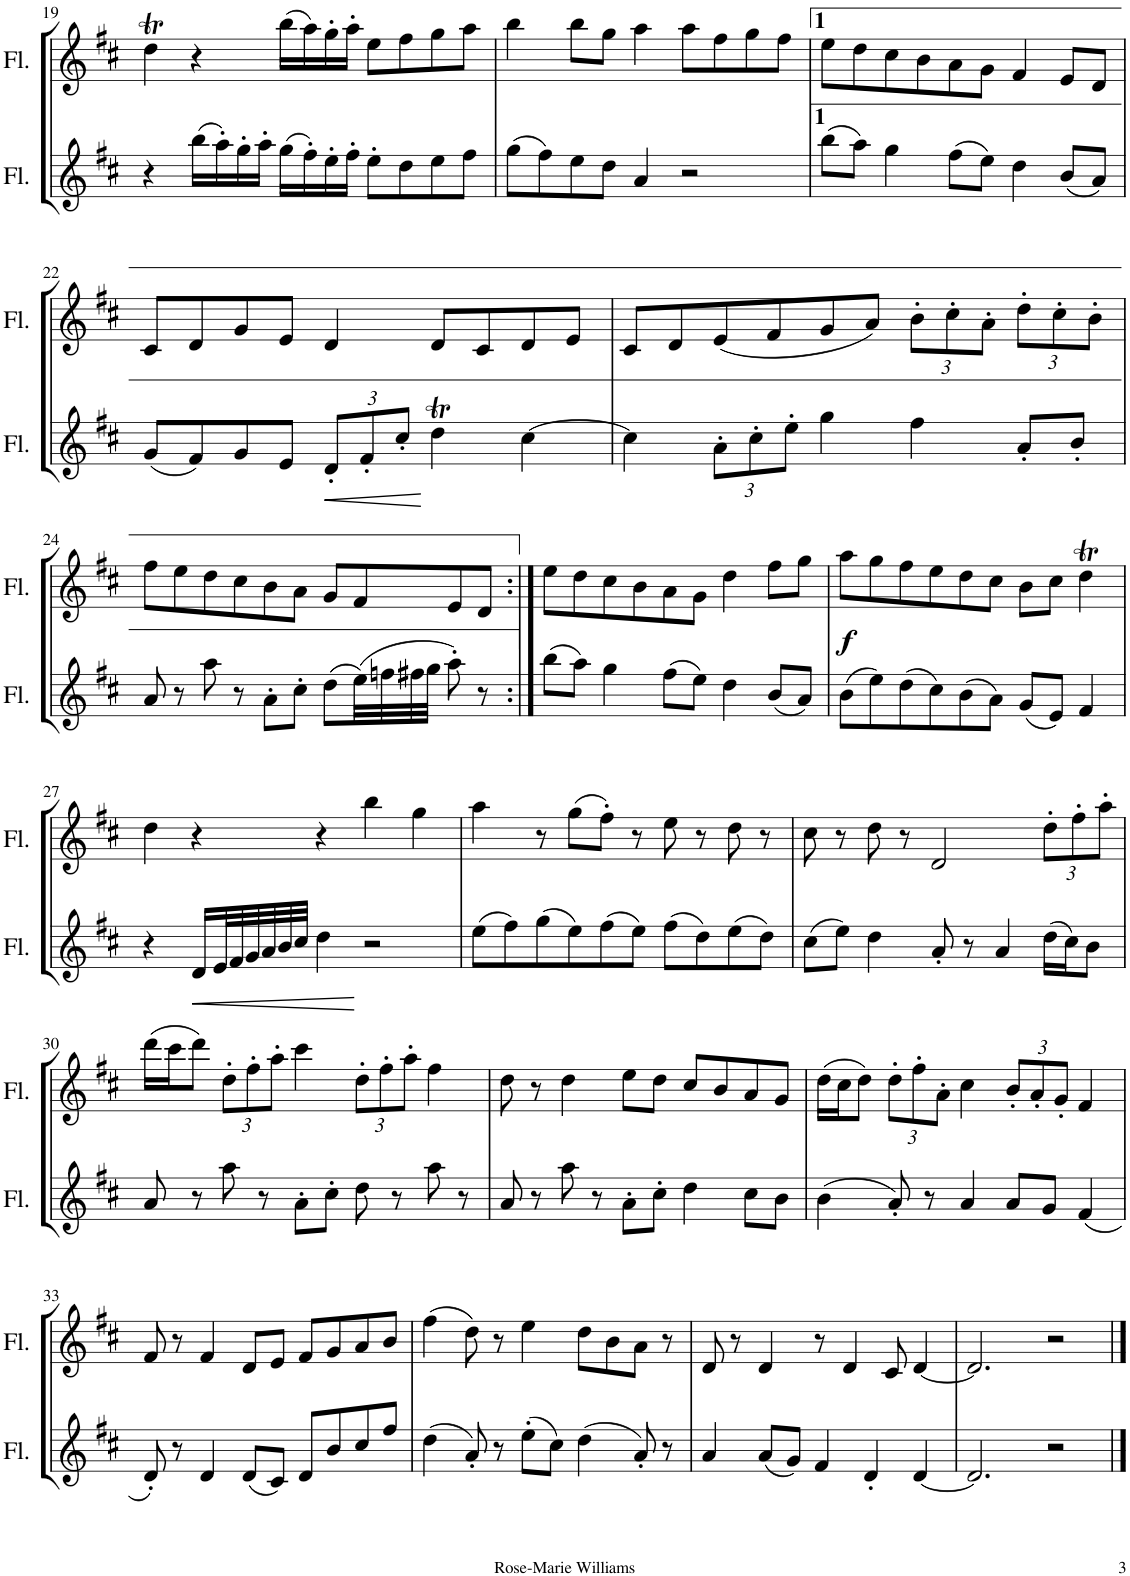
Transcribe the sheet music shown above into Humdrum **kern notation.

**kern	**dynam	**kern	**dynam
*part2	*part2	*part1	*part1
*staff2	*staff2	*staff1	*staff1
*I"Flute	*	*I"Flute	*
*I'Fl.	*	*I'Fl.	*
!!LO:PB:g=z
*clefG2	*	*clefG2	*
*k[f#c#]	*	*k[f#c#]	*
*M5/4	*	*M5/4	*
=19	=19	=19	=19
4r	.	4ddT\	.
(>16bb\LL	.	4r	.
16aa'\)	.	.	.
16gg'\	.	.	.
16aa'\JJ	.	.	.
(>16gg\LL	.	(>16bb\LL	.
16ff#'\)	.	16aa\)	.
16ee'\	.	16gg'\	.
16ff#'\JJ	.	16aa'\JJ	.
8ee'\L	.	8ee\L	.
8dd\	.	8ff#\	.
8ee\	.	8gg\	.
8ff#\J	.	8aa\J	.
=20	=20	=20	=20
(>8gg\L	.	4bb\	.
8ff#\)	.	.	.
8ee\	.	8bb\L	.
8dd\J	.	8gg\J	.
4a/	.	4aa\	.
2r	.	8aa\L	.
.	.	8ff#\	.
.	.	8gg\	.
.	.	8ff#\J	.
=21	=21	=21	=21
(>8bb\L	.	8ee\L	.
8aa\J)	.	8dd\	.
4gg\	.	8cc#\	.
.	.	8b\	.
(>8ff#\L	.	8a\	.
8ee\J)	.	8g\J	.
4dd\	.	4f#/	.
(<8b/L	.	8e/L	.
8a/J)	.	8d/J	.
!!LO:LB:g=z
=22	=22	=22	=22
(<8g/L	.	8c#/L	.
8f#/)	.	8d/	.
8g/	.	8g/	.
8e/J	.	8e/J	.
*Xbrackettup	*	*	*
!	!LO:HP:b	!	!
12d'/L	<	4d/	.
12f#'/	.	.	.
12cc#'/J	.	.	.
4ddT\	[	8d/L	.
.	.	8c#/	.
[4cc#\	.	8d/	.
.	.	8e/J	.
=23	=23	=23	=23
4cc#\]	.	8c#/L	.
.	.	8d/	.
12a'\L	.	(<8e/	.
12cc#'\	.	.	.
.	.	8f#/	.
12ee'\J	.	.	.
4gg\	.	8g/	.
.	.	8a/J)	.
*	*	*Xbrackettup	*
4ff#\	.	12b'\L	.
.	.	12cc#'\	.
.	.	12a'\J	.
8a'/L	.	12dd'\L	.
.	.	12cc#'\	.
8b'/J	.	.	.
.	.	12b'\J	.
!!LO:LB:g=z
=24	=24	=24	=24
8a/	.	8ff#\L	.
8r	.	8ee\	.
8aa\	.	8dd\	.
8r	.	8cc#\	.
8a'\L	.	8b\	.
8cc#'\J	.	8a\J	.
(>8dd\L	.	8g/L	.
(>32ee\LL)	.	8f#/	.
32ffn\	.	.	.
32ff#X\	.	.	.
32gg\JJJ	.	.	.
8aa'\)	.	8e/	.
8r	.	8d/J	.
=25:|!	=25:|!	=25:|!	=25:|!
(>8bb\L	.	8ee\L	.
8aa\J)	.	8dd\	.
4gg\	.	8cc#\	.
.	.	8b\	.
(>8ff#\L	.	8a\	.
8ee\J)	.	8g\J	.
4dd\	.	4dd\	.
(<8b/L	.	8ff#\L	.
8a/J)	.	8gg\J	.
=26	=26	=26	=26
!	!	!	!LO:DY:b
(>8b\L	.	8aa\L	f
8ee\)	.	8gg\	.
(>8dd\	.	8ff#\	.
8cc#\)	.	8ee\	.
(>8b\	.	8dd\	.
8a\J)	.	8cc#\J	.
(<8g/L	.	8b\L	.
8e/J)	.	8cc#\J	.
4f#/	.	4ddT\	.
!!LO:LB:g=z
=27	=27	=27	=27
4r	.	4dd\	.
!	!LO:HP:b	!	!
16d/LL	<	4r	.
32e/L	.	.	.
32f#/	.	.	.
32g/	.	.	.
32a/	.	.	.
32b/	.	.	.
32cc#/JJJ	.	.	.
4dd\	.	4r	.
2r	[	4bb\	.
.	.	4gg\	.
=28	=28	=28	=28
(>8ee\L	.	4aa\	.
8ff#\)	.	.	.
(>8gg\	.	8r	.
8ee\)	.	(>8gg\L	.
(>8ff#\	.	8ff#'\J)	.
8ee\J)	.	8r	.
(>8ff#\L	.	8ee\	.
8dd\)	.	8r	.
(>8ee\	.	8dd\	.
8dd\J)	.	8r	.
=29	=29	=29	=29
(>8cc#\L	.	8cc#\	.
8ee\J)	.	8r	.
4dd\	.	8dd\	.
.	.	8r	.
8a'/	.	2d/	.
8r	.	.	.
4a/	.	.	.
(>16dd\LL	.	12dd'\L	.
16cc#\J)	.	.	.
.	.	12ff#'\	.
8b\J	.	.	.
.	.	12aa'\J	.
!!LO:LB:g=z
=30	=30	=30	=30
8a/	.	(>16ddd\LL	.
.	.	16ccc#\J	.
8r	.	8ddd\J)	.
8aa\	.	12dd'\L	.
.	.	12ff#'\	.
8r	.	.	.
.	.	12aa'\J	.
8a'\L	.	4ccc#\	.
8cc#'\J	.	.	.
8dd\	.	12dd'\L	.
.	.	12ff#'\	.
8r	.	.	.
.	.	12aa'\J	.
8aa\	.	4ff#\	.
8r	.	.	.
=31	=31	=31	=31
8a/	.	8dd\	.
8r	.	8r	.
8aa\	.	4dd\	.
8r	.	.	.
8a'\L	.	8ee\L	.
8cc#'\J	.	8dd\J	.
4dd\	.	8cc#/L	.
.	.	8b/	.
8cc#\L	.	8a/	.
8b\J	.	8g/J	.
=32	=32	=32	=32
(>4b\	.	(>16dd\LL	.
.	.	16cc#\J	.
.	.	8dd\J)	.
8a'/)	.	12dd'\L	.
.	.	12ff#'\	.
8r	.	.	.
.	.	12a'\J	.
4a/	.	4cc#\	.
8a/L	.	12b'/L	.
.	.	12a'/	.
8g/J	.	.	.
.	.	12g'/J	.
(<4f#/	.	4f#/	.
!!LO:LB:g=z
=33	=33	=33	=33
8d'/)	.	8f#/	.
8r	.	8r	.
4d/	.	4f#/	.
(<8d/L	.	8d/L	.
8c#/J)	.	8e/J	.
8d/L	.	8f#/L	.
8b/	.	8g/	.
8cc#/	.	8a/	.
8ff#/J	.	8b/J	.
=34	=34	=34	=34
(>4dd\	.	(>4ff#\	.
8a'/)	.	8dd\)	.
8r	.	8r	.
(>8ee'\L	.	4ee\	.
8cc#\J)	.	.	.
(>4dd\	.	8dd\L	.
.	.	8b\	.
8a'/)	.	8a\J	.
8r	.	8r	.
=35	=35	=35	=35
4a/	.	8d/	.
.	.	8r	.
(<8a/L	.	4d/	.
8g/J)	.	.	.
4f#/	.	8r	.
.	.	4d/	.
4d'/	.	.	.
.	.	8c#/	.
[4d/	.	[4d/	.
=36	=36	=36	=36
2.d/]	.	2.d/]	.
2r	.	2r	.
==	==	==	==
*-	*-	*-	*-
